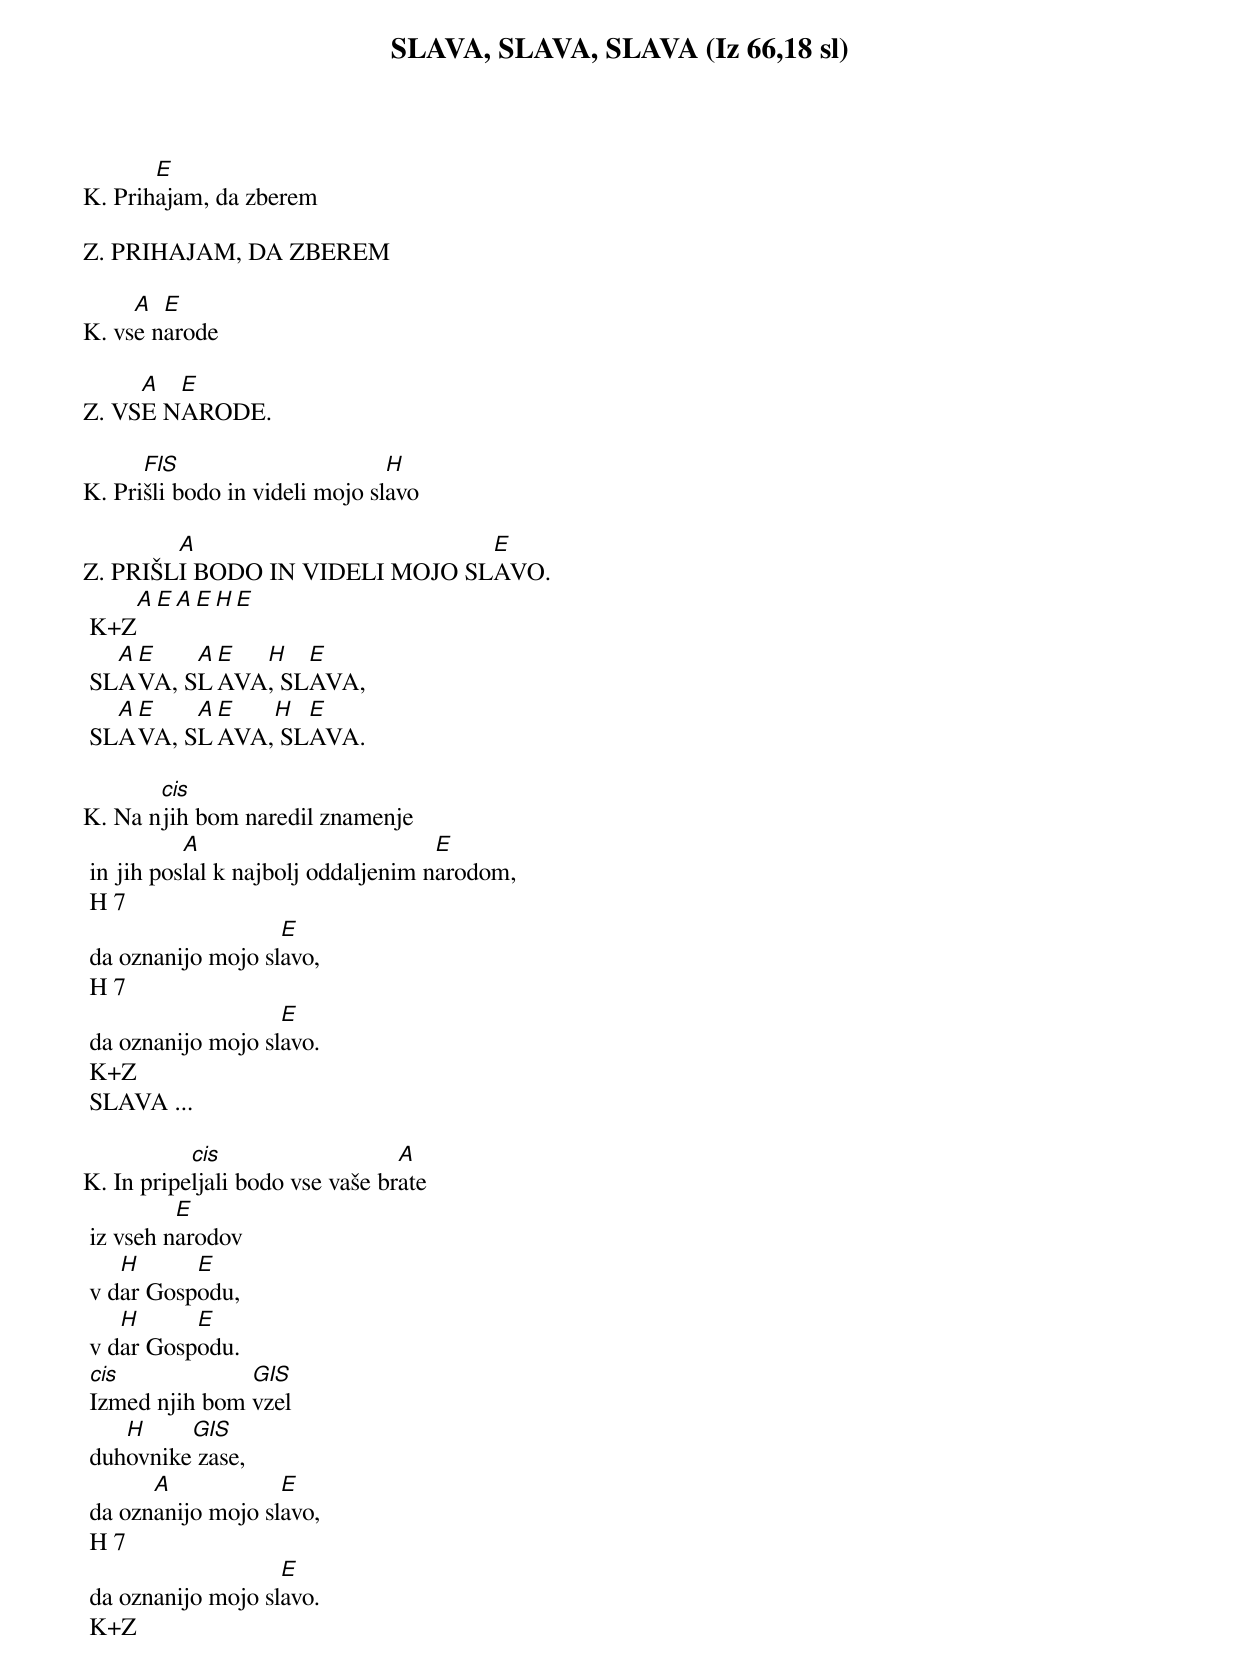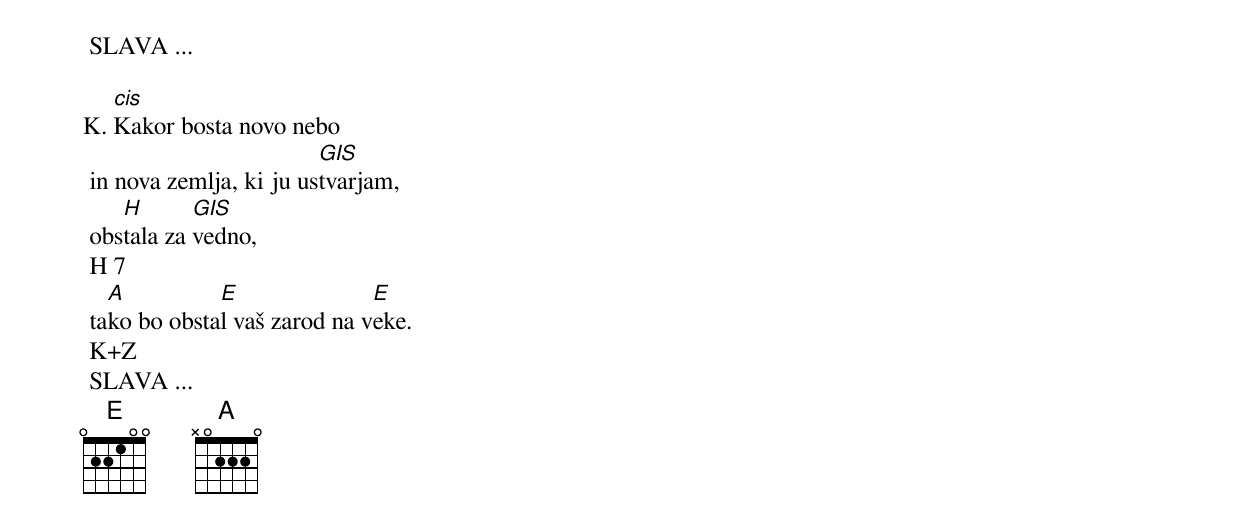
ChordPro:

{title: SLAVA, SLAVA, SLAVA (Iz 66,18 sl)}

K.	Prih[E]ajam, da zberem

Z.	PRIHAJAM, DA ZBEREM

K.	vs[A]e n[E]arode

Z.	VS[A]E N[E]ARODE.

K.	Pri[FIS]šli bodo in videli mojo sl[H]avo

Z.	PRIŠL[A]I BODO IN VIDELI MOJO SL[E]AVO.
	K+Z[A][E][A][E][H][E]
	SL[A]A[E]VA, S[A]L[E]AVA[H], SL[E]AVA,
	SL[A]A[E]VA, S[A]L[E]AVA,[H] SL[E]AVA.

K.	Na n[cis]jih bom naredil znamenje
	in jih pos[A]lal k najbolj oddaljenim n[E]arodom,
	H 7
	da oznanijo mojo sl[E]avo,
	H 7
	da oznanijo mojo sl[E]avo.
	K+Z
	SLAVA ...

K.	In pripe[cis]ljali bodo vse vaše br[A]ate
	iz vseh n[E]arodov
	v d[H]ar Gosp[E]odu,
	v d[H]ar Gosp[E]odu.
	[cis]Izmed njih bom [GIS]vzel
	duh[H]ovnike[GIS] zase,
	da ozn[A]anijo mojo sl[E]avo,
	H 7
	da oznanijo mojo sl[E]avo.
	K+Z
	SLAVA ...

K.	[cis]Kakor bosta novo nebo
	in nova zemlja, ki ju us[GIS]tvarjam,
	obs[H]tala za [GIS]vedno,
	H 7
	ta[A]ko bo obsta[E]l vaš zarod na v[E]eke.
	K+Z
	SLAVA ...
